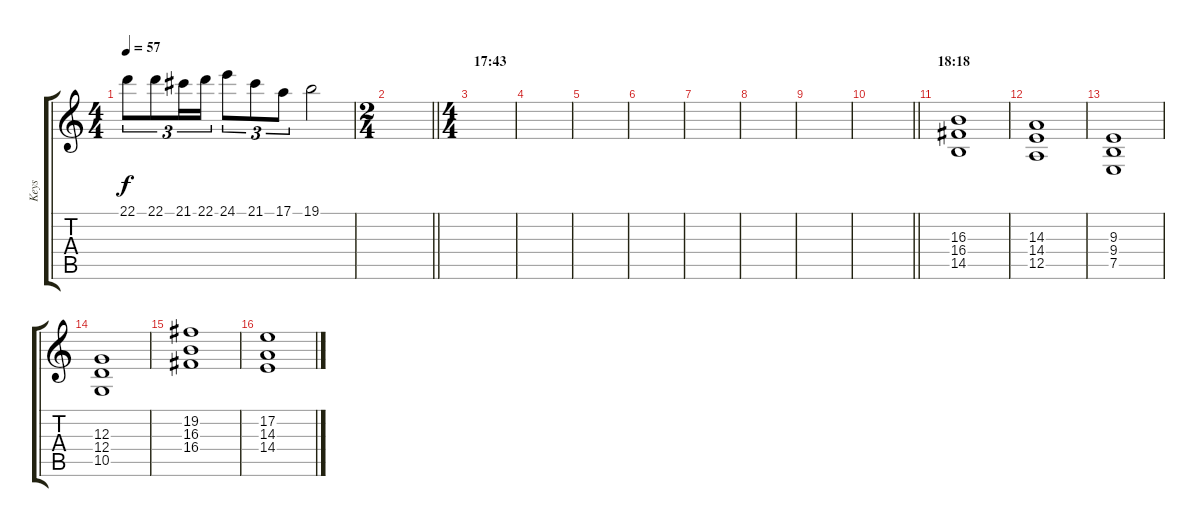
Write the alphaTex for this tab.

\track ("Keys" "Keys") {instrument voiceoohs}
\staff {score tabs}
\tuning (E4 B3 G3 D3 A2 E2) {hide}
\ts (4 4)
\tempo 57
\clef g2
\ks c
22.1.8{tu (3 2) dy f} 22.1.8{tu (3 2)} 21.1.16{tu (3 2)} 22.1.16{tu (3 2)} 24.1.8{tu (3 2)} 21.1.8{tu (3 2)} 17.1.8{tu (3 2)} 19.1.2 |
\ts (2 4)
\barLineRight lightlight
|
\ts (4 4)
\section ("" "17:43")
|
|
|
|
|
|
|
\barLineRight lightlight
|
\section ("" "18:18")
(16.3 16.4 14.5).1{volume 6 instrument pad4choir} |
(14.3 14.4 12.5).1 |
(9.3 9.4 7.5).1 |
(12.3 12.4 10.5).1 |
(19.2 16.3 16.4).1 |
(17.2 14.3 14.4).1
